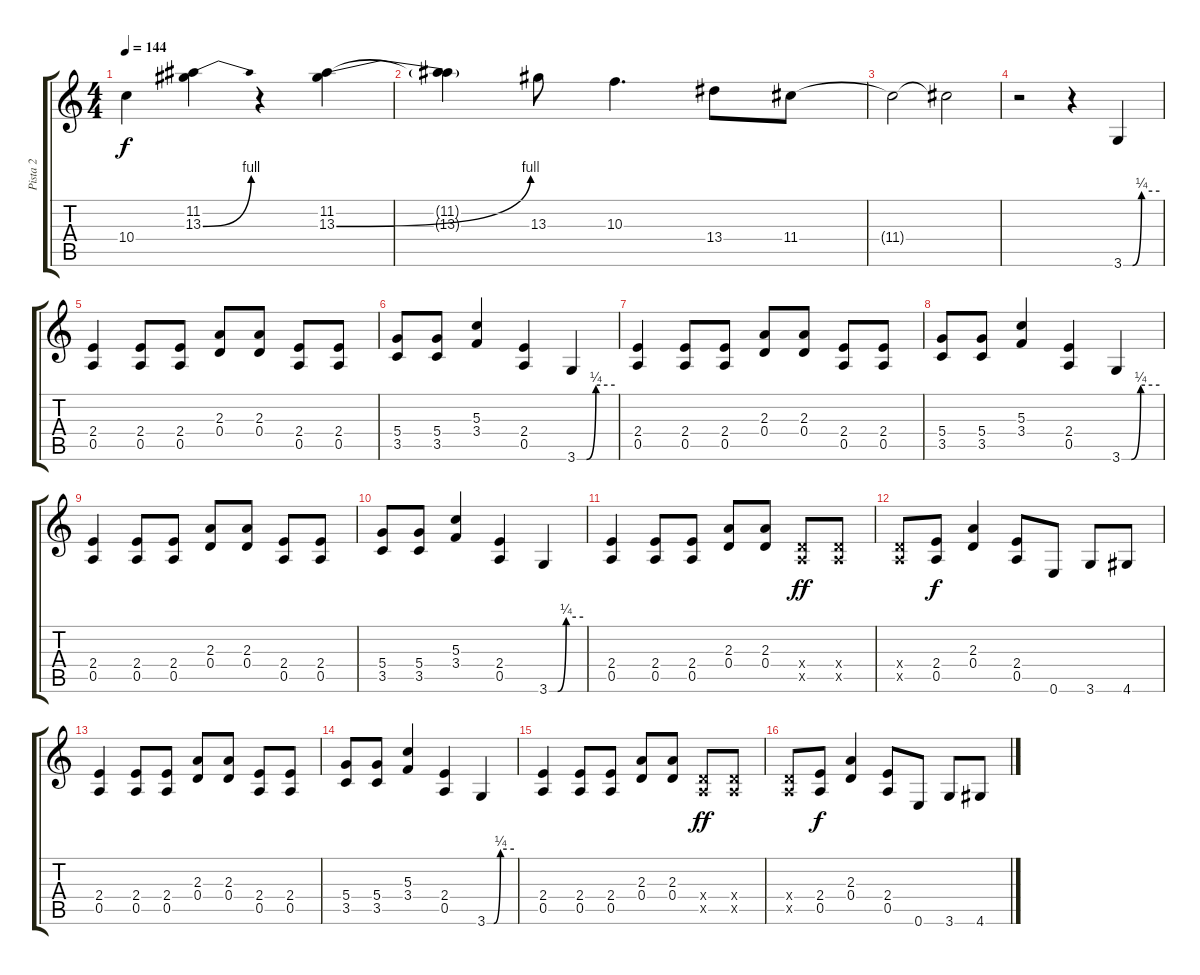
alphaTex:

\track ("Pista 2" "Pista 2") {instrument overdrivenguitar}
\staff {score tabs}
\tuning (E4 B3 G3 D3 A2 E2) {hide}
\ts (4 4)
\tempo 144
\clef g2
\ks c
10.4{t}.4{dy f} (11.2 13.3{be (bend 0 0 60 4)}).4 r.4 (11.2 13.3{be (bend 0 0 60 4)}).4 |
(11.2{t} 13.3{t}).4 13.3.8 10.3.4{d} 13.4.8 11.4.8 |
11.4{t}.2{volume 8} 11.4{t}.2 |
r.2 r.4{volume 13} 3.6{be (custom 0 0 15 0 30 1 60 1)}.4 |
(2.4 0.5).4 (2.4 0.5).8 (2.4 0.5).8 (2.3 0.4).8 (2.3 0.4).8 (2.4 0.5).8 (2.4 0.5).8 |
(5.4 3.5).8 (5.4 3.5).8 (5.3 3.4).4 (2.4 0.5).4 3.6{be (custom 0 0 15 0 30 1 60 1)}.4 |
(2.4 0.5).4 (2.4 0.5).8 (2.4 0.5).8 (2.3 0.4).8 (2.3 0.4).8 (2.4 0.5).8 (2.4 0.5).8 |
(5.4 3.5).8 (5.4 3.5).8 (5.3 3.4).4 (2.4 0.5).4 3.6{be (custom 0 0 15 0 30 1 60 1)}.4 |
(2.4 0.5).4 (2.4 0.5).8 (2.4 0.5).8 (2.3 0.4).8 (2.3 0.4).8 (2.4 0.5).8 (2.4 0.5).8 |
(5.4 3.5).8 (5.4 3.5).8 (5.3 3.4).4 (2.4 0.5).4 3.6{be (custom 0 0 15 0 30 1 60 1)}.4 |
(2.4 0.5).4 (2.4 0.5).8 (2.4 0.5).8 (2.3 0.4).8 (2.3 0.4).8 (0.4{x} 0.5{x}).8{dy ff} (0.4{x} 0.5{x}).8 |
(0.4{x} 0.5{x}).8 (2.4 0.5).8{dy f} (2.3 0.4).4 (2.4 0.5).8 0.6.8 3.6.8 4.6.8 |
(2.4 0.5).4 (2.4 0.5).8 (2.4 0.5).8 (2.3 0.4).8 (2.3 0.4).8 (2.4 0.5).8 (2.4 0.5).8 |
(5.4 3.5).8 (5.4 3.5).8 (5.3 3.4).4 (2.4 0.5).4 3.6{be (custom 0 0 15 0 30 1 60 1)}.4 |
(2.4 0.5).4 (2.4 0.5).8 (2.4 0.5).8 (2.3 0.4).8 (2.3 0.4).8 (0.4{x} 0.5{x}).8{dy ff} (0.4{x} 0.5{x}).8 |
(0.4{x} 0.5{x}).8 (2.4 0.5).8{dy f} (2.3 0.4).4 (2.4 0.5).8 0.6.8 3.6.8 4.6.8
